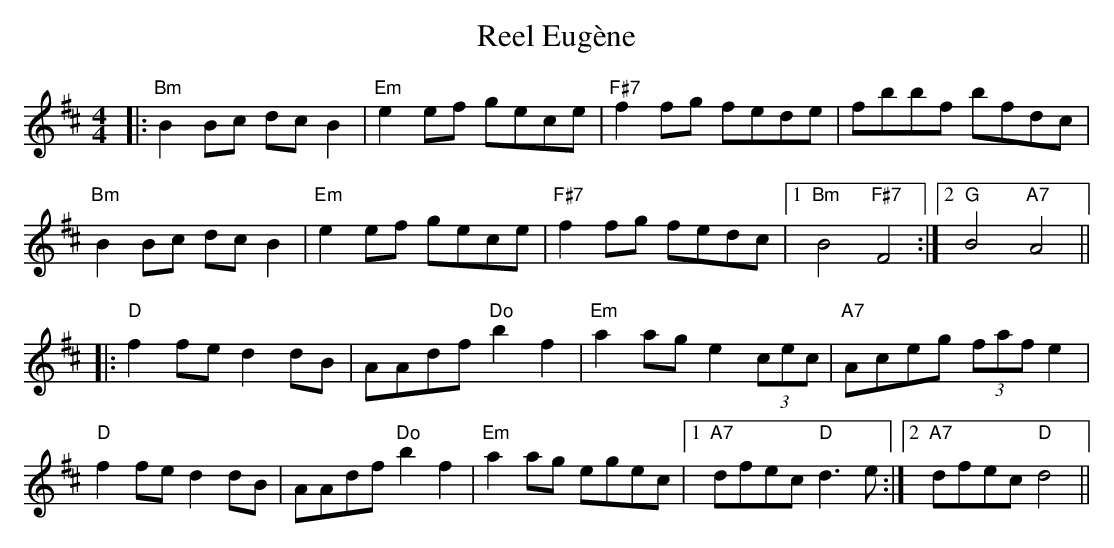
X:1
T: Reel Eugène
M: 4/4
L: 1/8
K: Bmin
|:"Bm"B2Bc dcB2|"Em"e2ef gece|"F#7"f2fg fede|fbbf bfdc|
"Bm"B2Bc dcB2|"Em"e2ef gece|"F#7"f2fg fedc|1 "Bm"B4 "F#7"F4:|2 "G"B4 "A7"A4||
|:"D"f2fe d2dB|AAdf "Do"b2f2|"Em"a2ag e2 (3cec|"A7"Aceg (3faf e2|
"D"f2fe d2dB|AAdf "Do"b2f2|"Em"a2ag egec|1 "A7"dfec "D"d3e:|2 "A7"dfec "D"d4||
